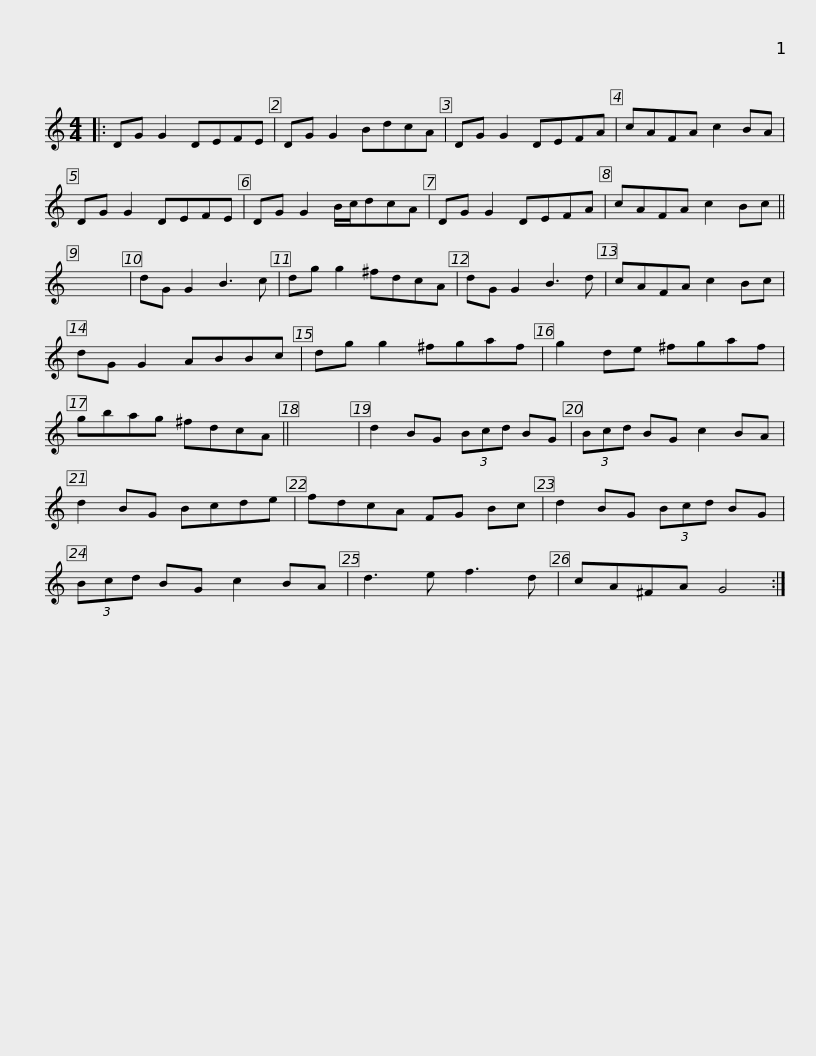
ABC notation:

X:1
L:1/8
M:4/4
I:linebreak $
K:C
V:1 treble
V:1
|: DG G2 DEFE | DG G2 BdcA | DG G2 DEFA | cAFA c2 BA | DG G2 DEFE | %5
 DG G2 B/c/dcA |$ DG G2 DEFA | cAFA c2 Bc || x8 | dG G2 B3 c | %10
 dg g2 ^fdcA | dG G2 B3 d | cAFA c2 Bc |$ dG G2 ABBc | dg g2 ^fgaf | %15
 g2 de ^fgaf | gbag ^fdcA || x8 | d2 BG (3Bcd BG |$ (3Bcd BG c2 BA | %20
 d2 BG Bcde | fdcA FG Bc | d2 BG (3Bcd BG | (3Bcd BG c2 BA | d3 e f3 d |$ %25
 cA^FA G4 :| %26
